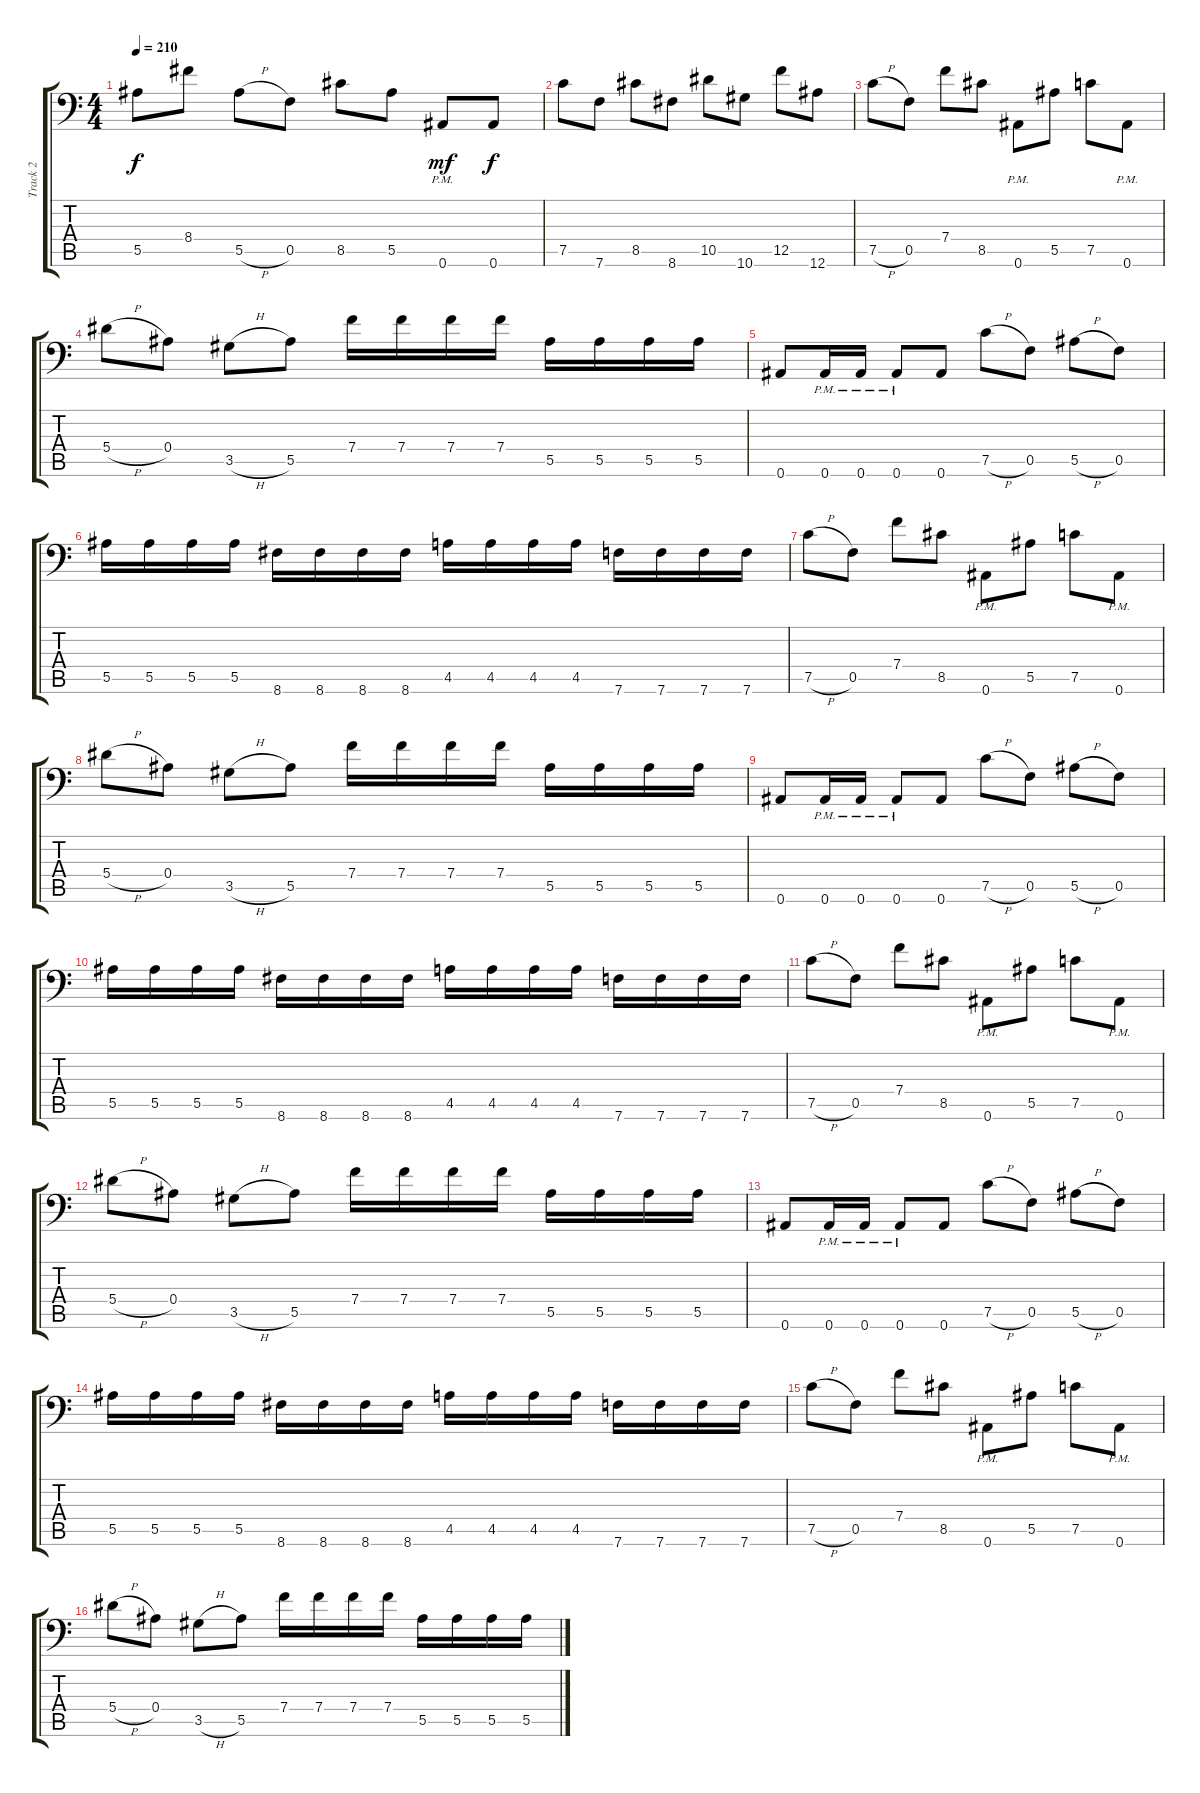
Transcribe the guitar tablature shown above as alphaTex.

\track ("Track 2" "Track 2") {instrument distortionguitar}
\staff {score tabs}
\tuning (C4 G3 Eb3 Bb2 F2 Bb1) {hide}
\ts (4 4)
\tempo 210
\clef f4
\ks c
5.5.8{dy f} 8.4.8 5.5{h}.8 0.5.8 8.5.8 5.5.8 0.6{pm}.8{dy mf} 0.6.8{dy f} |
7.5.8 7.6.8 8.5.8 8.6.8 10.5.8 10.6.8 12.5.8 12.6.8 |
7.5{h}.8 0.5.8 7.4.8 8.5.8 0.6{pm}.8 5.5.8 7.5.8 0.6{pm}.8 |
5.4{h}.8 0.4.8 3.5{h}.8 5.5.8 7.4.16 7.4.16 7.4.16 7.4.16 5.5.16 5.5.16 5.5.16 5.5.16 |
0.6.8 0.6{pm}.16 0.6{pm}.16 0.6{pm}.8 0.6.8 7.5{h}.8 0.5.8 5.5{h}.8 0.5.8 |
5.5.16 5.5.16 5.5.16 5.5.16 8.6.16 8.6.16 8.6.16 8.6.16 4.5.16 4.5.16 4.5.16 4.5.16 7.6.16 7.6.16 7.6.16 7.6.16 |
7.5{h}.8 0.5.8 7.4.8 8.5.8 0.6{pm}.8 5.5.8 7.5.8 0.6{pm}.8 |
5.4{h}.8 0.4.8 3.5{h}.8 5.5.8 7.4.16 7.4.16 7.4.16 7.4.16 5.5.16 5.5.16 5.5.16 5.5.16 |
0.6.8 0.6{pm}.16 0.6{pm}.16 0.6{pm}.8 0.6.8 7.5{h}.8 0.5.8 5.5{h}.8 0.5.8 |
5.5.16 5.5.16 5.5.16 5.5.16 8.6.16 8.6.16 8.6.16 8.6.16 4.5.16 4.5.16 4.5.16 4.5.16 7.6.16 7.6.16 7.6.16 7.6.16 |
7.5{h}.8 0.5.8 7.4.8 8.5.8 0.6{pm}.8 5.5.8 7.5.8 0.6{pm}.8 |
5.4{h}.8 0.4.8 3.5{h}.8 5.5.8 7.4.16 7.4.16 7.4.16 7.4.16 5.5.16 5.5.16 5.5.16 5.5.16 |
0.6.8 0.6{pm}.16 0.6{pm}.16 0.6{pm}.8 0.6.8 7.5{h}.8 0.5.8 5.5{h}.8 0.5.8 |
5.5.16 5.5.16 5.5.16 5.5.16 8.6.16 8.6.16 8.6.16 8.6.16 4.5.16 4.5.16 4.5.16 4.5.16 7.6.16 7.6.16 7.6.16 7.6.16 |
7.5{h}.8 0.5.8 7.4.8 8.5.8 0.6{pm}.8 5.5.8 7.5.8 0.6{pm}.8 |
5.4{h}.8 0.4.8 3.5{h}.8 5.5.8 7.4.16 7.4.16 7.4.16 7.4.16 5.5.16 5.5.16 5.5.16 5.5.16
